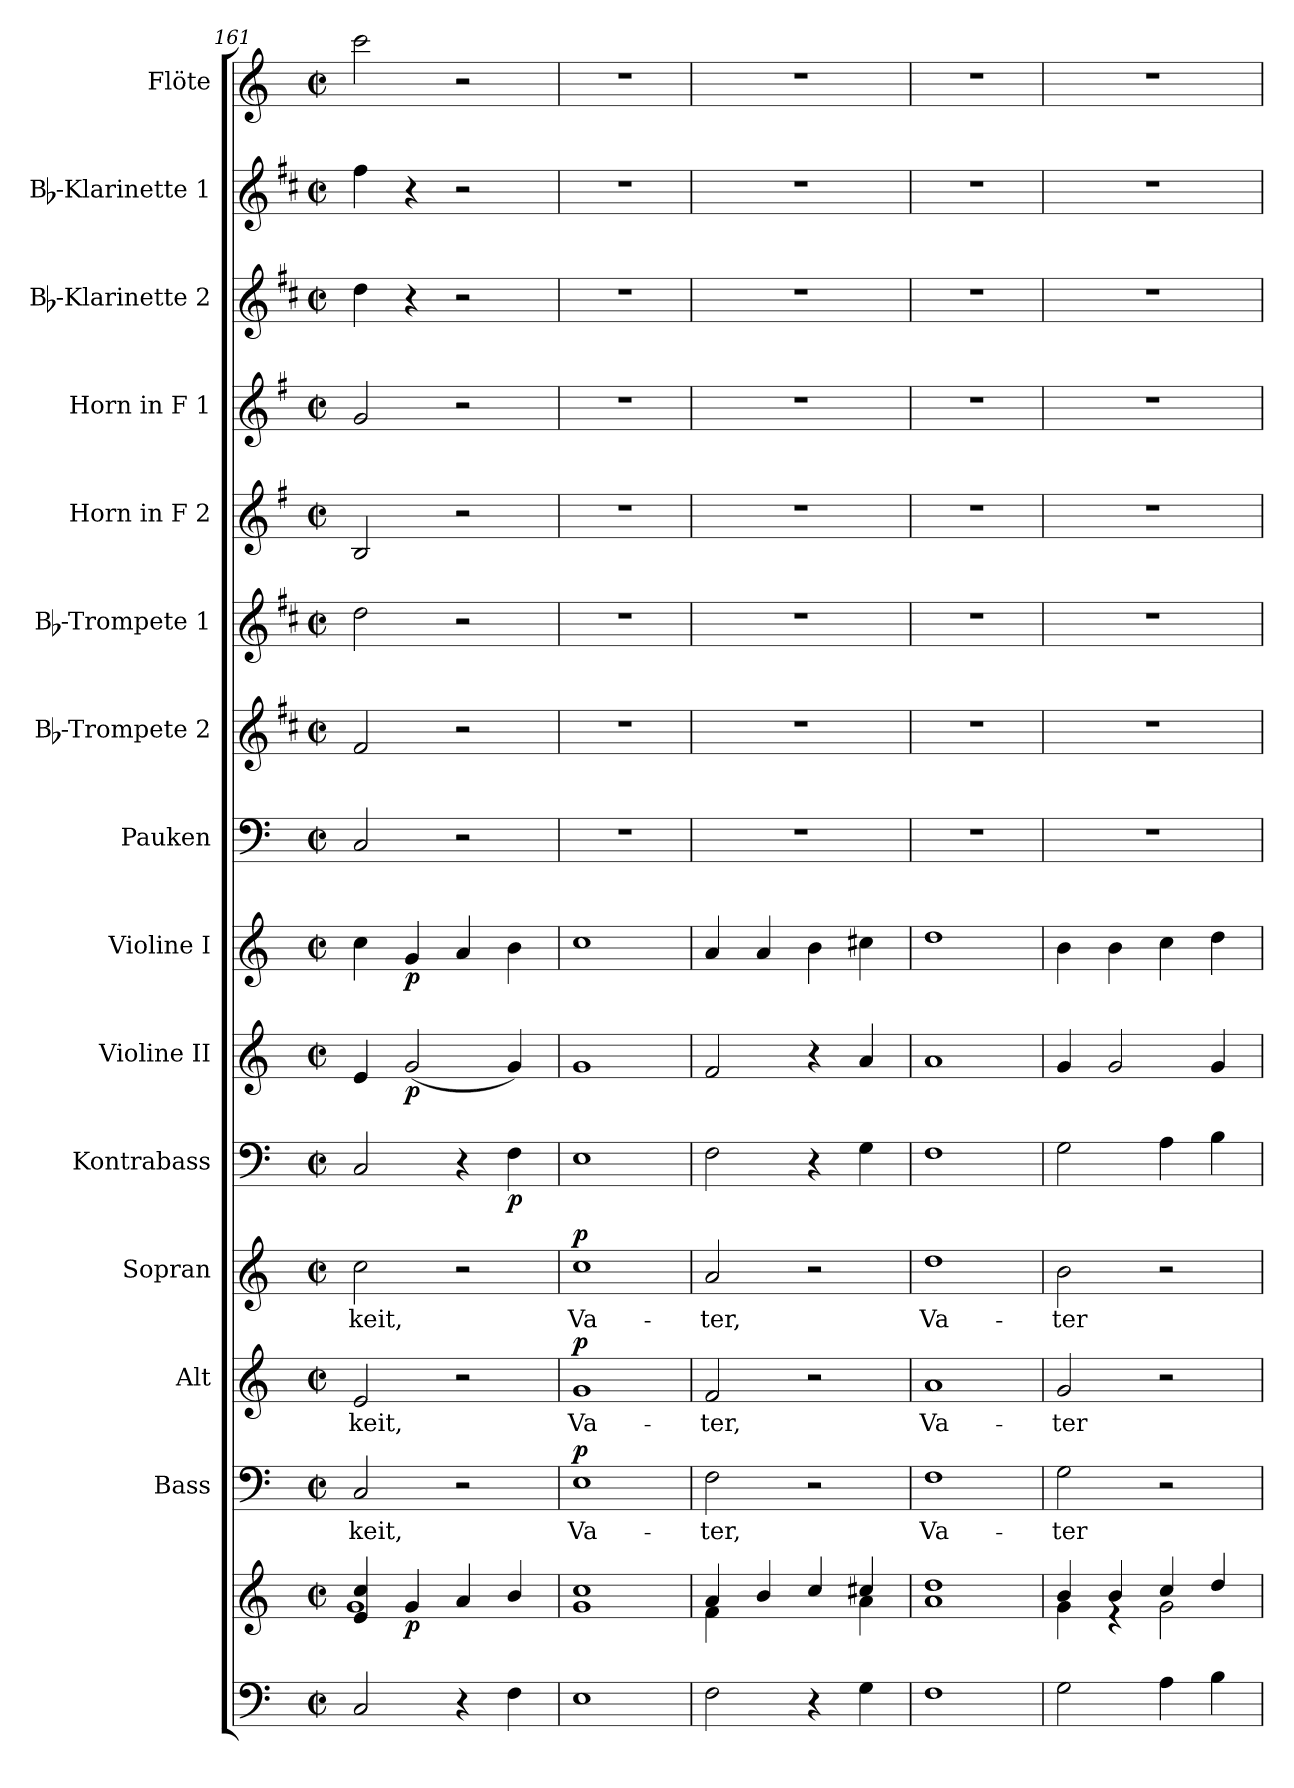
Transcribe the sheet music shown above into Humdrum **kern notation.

**kern	**kern	**dynam	**kern	**text	**dynam	**kern	**text	**dynam	**kern	**text	**dynam	**kern	**dynam	**kern	**dynam	**kern	**dynam	**kern	**kern	**kern	**kern	**kern	**kern	**kern	**kern
*part15	*part15	*part15	*part14	*part14	*part14	*part13	*part13	*part13	*part12	*part12	*part12	*part11	*part11	*part10	*part10	*part9	*part9	*part8	*part7	*part6	*part5	*part4	*part3	*part2	*part1
*staff16	*staff15	*staff15/16	*staff14	*staff14	*staff14	*staff13	*staff13	*staff13	*staff12	*staff12	*staff12	*staff11	*staff11	*staff10	*staff10	*staff9	*staff9	*staff8	*staff7	*staff6	*staff5	*staff4	*staff3	*staff2	*staff1
*	*	*	*I"Bass	*	*	*I"Alt	*	*	*I"Sopran	*	*	*I"Kontrabass	*	*I"Violine II	*	*I"Violine I	*	*I"Pauken	*I"Bb-Trompete 2	*I"Bb-Trompete 1	*I"Horn in F 2	*I"Horn in F 1	*I"Bb-Klarinette 2	*I"Bb-Klarinette 1	*I"Flöte
*	*	*	*I'B.	*	*	*I'A.	*	*	*I'S.	*	*	*I'Kb.	*	*I'Vl. II	*	*I'Vl. I	*	*I'Pk.	*I'Bb Trp. 2	*I'Bb Trp. 1	*	*	*I'Bb Kl. 2	*I'Bb Kl. 1	*I'Fl.
*clefF4	*clefG2	*	*clefF4	*	*	*clefG2	*	*	*clefG2	*	*	*clefF4	*	*clefG2	*	*clefG2	*	*clefF4	*clefG2	*clefG2	*clefG2	*clefG2	*clefG2	*clefG2	*clefG2
*	*	*	*	*	*	*	*	*	*	*	*	*ITrd7c12	*	*	*	*	*	*	*ITrd1c2	*ITrd1c2	*ITrd4c7	*ITrd4c7	*ITrd1c2	*ITrd1c2	*
*k[]	*k[]	*	*k[]	*	*	*k[]	*	*	*k[]	*	*	*k[]	*	*k[]	*	*k[]	*	*k[]	*k[]	*k[]	*k[]	*k[]	*k[]	*k[]	*k[]
*C:	*C:	*	*C:	*	*	*C:	*	*	*C:	*	*	*C:	*	*C:	*	*C:	*	*C:	*C:	*C:	*C:	*C:	*C:	*C:	*C:
*M2/2	*M2/2	*	*M2/2	*	*	*M2/2	*	*	*M2/2	*	*	*M2/2	*	*M2/2	*	*M2/2	*	*M2/2	*M2/2	*M2/2	*M2/2	*M2/2	*M2/2	*M2/2	*M2/2
*met(c|)	*met(c|)	*	*met(c|)	*	*	*met(c|)	*	*	*met(c|)	*	*	*met(c|)	*	*met(c|)	*	*met(c|)	*	*met(c|)	*met(c|)	*met(c|)	*met(c|)	*met(c|)	*met(c|)	*met(c|)	*met(c|)
=161	=161	=161	=161	=161	=161	=161	=161	=161	=161	=161	=161	=161	=161	=161	=161	=161	=161	=161	=161	=161	=161	=161	=161	=161	=161
*	*^	*	*	*	*	*	*	*	*	*	*	*	*	*	*	*	*	*	*	*	*	*	*	*	*
!	!	!	!	!	!LO:LY:b	!	!	!LO:LY:b	!	!	!LO:LY:b	!	!	!	!	!	!	!	!	!	!	!	!	!	!	!
2C/	4e/ 4cc/	1g	.	2C/	-keit,	.	2e/	-keit,	.	2cc\	-keit,	.	2CC/	.	4e/	.	4cc\	.	2C/	2e/	2cc\	2E/	2c/	4cc\	4ee\	2ccc\
!	!	!	!LO:DY:b	!	!	!	!	!	!	!	!	!	!	!	!	!LO:DY:b	!	!LO:DY:b	!	!	!	!	!	!	!	!
.	4g/	.	p	.	.	.	.	.	.	.	.	.	.	.	(<2g/	p	4g/	p	.	.	.	.	.	4r	4r	.
4r	4a/	.	.	2r	.	.	2r	.	.	2r	.	.	4r	.	.	.	4a/	.	2r	2r	2r	2r	2r	2r	2r	2r
!	!	!	!	!	!	!	!	!	!	!	!	!	!	!LO:DY:b	!	!	!	!	!	!	!	!	!	!	!	!
4F\	4b/	.	.	.	.	.	.	.	.	.	.	.	4FF\	p	4g/)	.	4b\	.	.	.	.	.	.	.	.	.
=162	=162	=162	=162	=162	=162	=162	=162	=162	=162	=162	=162	=162	=162	=162	=162	=162	=162	=162	=162	=162	=162	=162	=162	=162	=162	=162
!	!	!	!	!	!LO:LY:b	!LO:DY:a	!	!LO:LY:b	!LO:DY:a	!	!LO:LY:b	!LO:DY:a	!	!	!	!	!	!	!	!	!	!	!	!	!	!
1E	1cc	1g	.	1E	Va-	p	1g	Va-	p	1cc	Va-	p	1EE	.	1g	.	1cc	.	1r	1r	1r	1r	1r	1r	1r	1r
=163	=163	=163	=163	=163	=163	=163	=163	=163	=163	=163	=163	=163	=163	=163	=163	=163	=163	=163	=163	=163	=163	=163	=163	=163	=163	=163
!	!	!	!	!	!LO:LY:b	!	!	!LO:LY:b	!	!	!LO:LY:b	!	!	!	!	!	!	!	!	!	!	!	!	!	!	!
2F\	4a/	4f\	.	2F\	-ter,	.	2f/	-ter,	.	2a/	-ter,	.	2FF\	.	2f/	.	4a/	.	1r	1r	1r	1r	1r	1r	1r	1r
.	4b/	2ryy	.	.	.	.	.	.	.	.	.	.	.	.	.	.	4a/	.	.	.	.	.	.	.	.	.
4r	4cc/	.	.	2r	.	.	2r	.	.	2r	.	.	4r	.	4r	.	4b\	.	.	.	.	.	.	.	.	.
4G\	4cc#X/	4a\	.	.	.	.	.	.	.	.	.	.	4GG\	.	4a/	.	4cc#X\	.	.	.	.	.	.	.	.	.
=164	=164	=164	=164	=164	=164	=164	=164	=164	=164	=164	=164	=164	=164	=164	=164	=164	=164	=164	=164	=164	=164	=164	=164	=164	=164	=164
!	!	!	!	!	!LO:LY:b	!	!	!LO:LY:b	!	!	!LO:LY:b	!	!	!	!	!	!	!	!	!	!	!	!	!	!	!
1F	1dd	1a	.	1F	Va-	.	1a	Va-	.	1dd	Va-	.	1FF	.	1a	.	1dd	.	1r	1r	1r	1r	1r	1r	1r	1r
=165	=165	=165	=165	=165	=165	=165	=165	=165	=165	=165	=165	=165	=165	=165	=165	=165	=165	=165	=165	=165	=165	=165	=165	=165	=165	=165
!	!	!	!	!	!LO:LY:b	!	!	!LO:LY:b	!	!	!LO:LY:b	!	!	!	!	!	!	!	!	!	!	!	!	!	!	!
2G\	4b/	4g\	.	2G\	-ter	.	2g/	-ter	.	2b\	-ter	.	2GG\	.	4g/	.	4b\	.	1r	1r	1r	1r	1r	1r	1r	1r
.	4b/	4rd	.	.	.	.	.	.	.	.	.	.	.	.	2g/	.	4b\	.	.	.	.	.	.	.	.	.
4A\	4cc/	2g\	.	2r	.	.	2r	.	.	2r	.	.	4AA\	.	.	.	4cc\	.	.	.	.	.	.	.	.	.
4B\	4dd/	.	.	.	.	.	.	.	.	.	.	.	4BB\	.	4g/	.	4dd\	.	.	.	.	.	.	.	.	.
*	*v	*v	*	*	*	*	*	*	*	*	*	*	*	*	*	*	*	*	*	*	*	*	*	*	*	*
=	=	=	=	=	=	=	=	=	=	=	=	=	=	=	=	=	=	=	=	=	=	=	=	=	=
*-	*-	*-	*-	*-	*-	*-	*-	*-	*-	*-	*-	*-	*-	*-	*-	*-	*-	*-	*-	*-	*-	*-	*-	*-	*-
